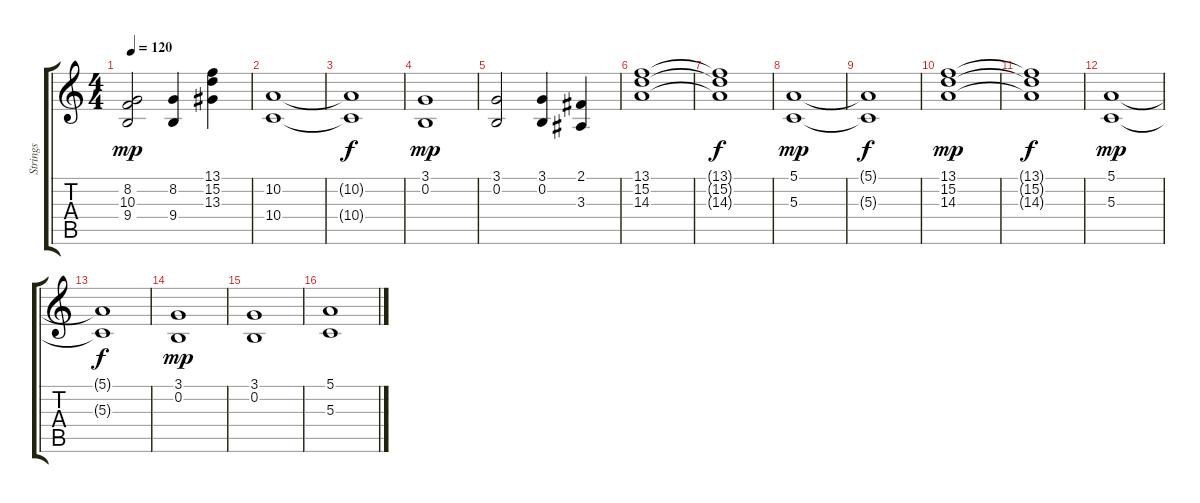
\track ("Strings" "Strings") {instrument stringensemble1}
\staff {score tabs}
\tuning (E4 B3 G3 D3 A2 E2) {hide}
\ts (4 4)
\tempo 120
\clef g2
\ks c
(8.2 10.3 9.4).2{dy mp} (8.2 9.4).4 (13.1 15.2 13.3).4 |
(10.2 10.4).1 |
(10.2{t} 10.4{t}).1{dy f} |
(3.1 0.2).1{dy mp} |
(3.1 0.2).2 (3.1 0.2).4 (2.1 3.3).4 |
(13.1 15.2 14.3).1 |
(13.1{t} 15.2{t} 14.3{t}).1{dy f} |
(5.1 5.3).1{dy mp} |
(5.1{t} 5.3{t}).1{dy f} |
(13.1 15.2 14.3).1{dy mp} |
(13.1{t} 15.2{t} 14.3{t}).1{dy f} |
(5.1 5.3).1{dy mp} |
(5.1{t} 5.3{t}).1{dy f} |
(3.1 0.2).1{dy mp} |
(3.1 0.2).1 |
(5.1 5.3).1
